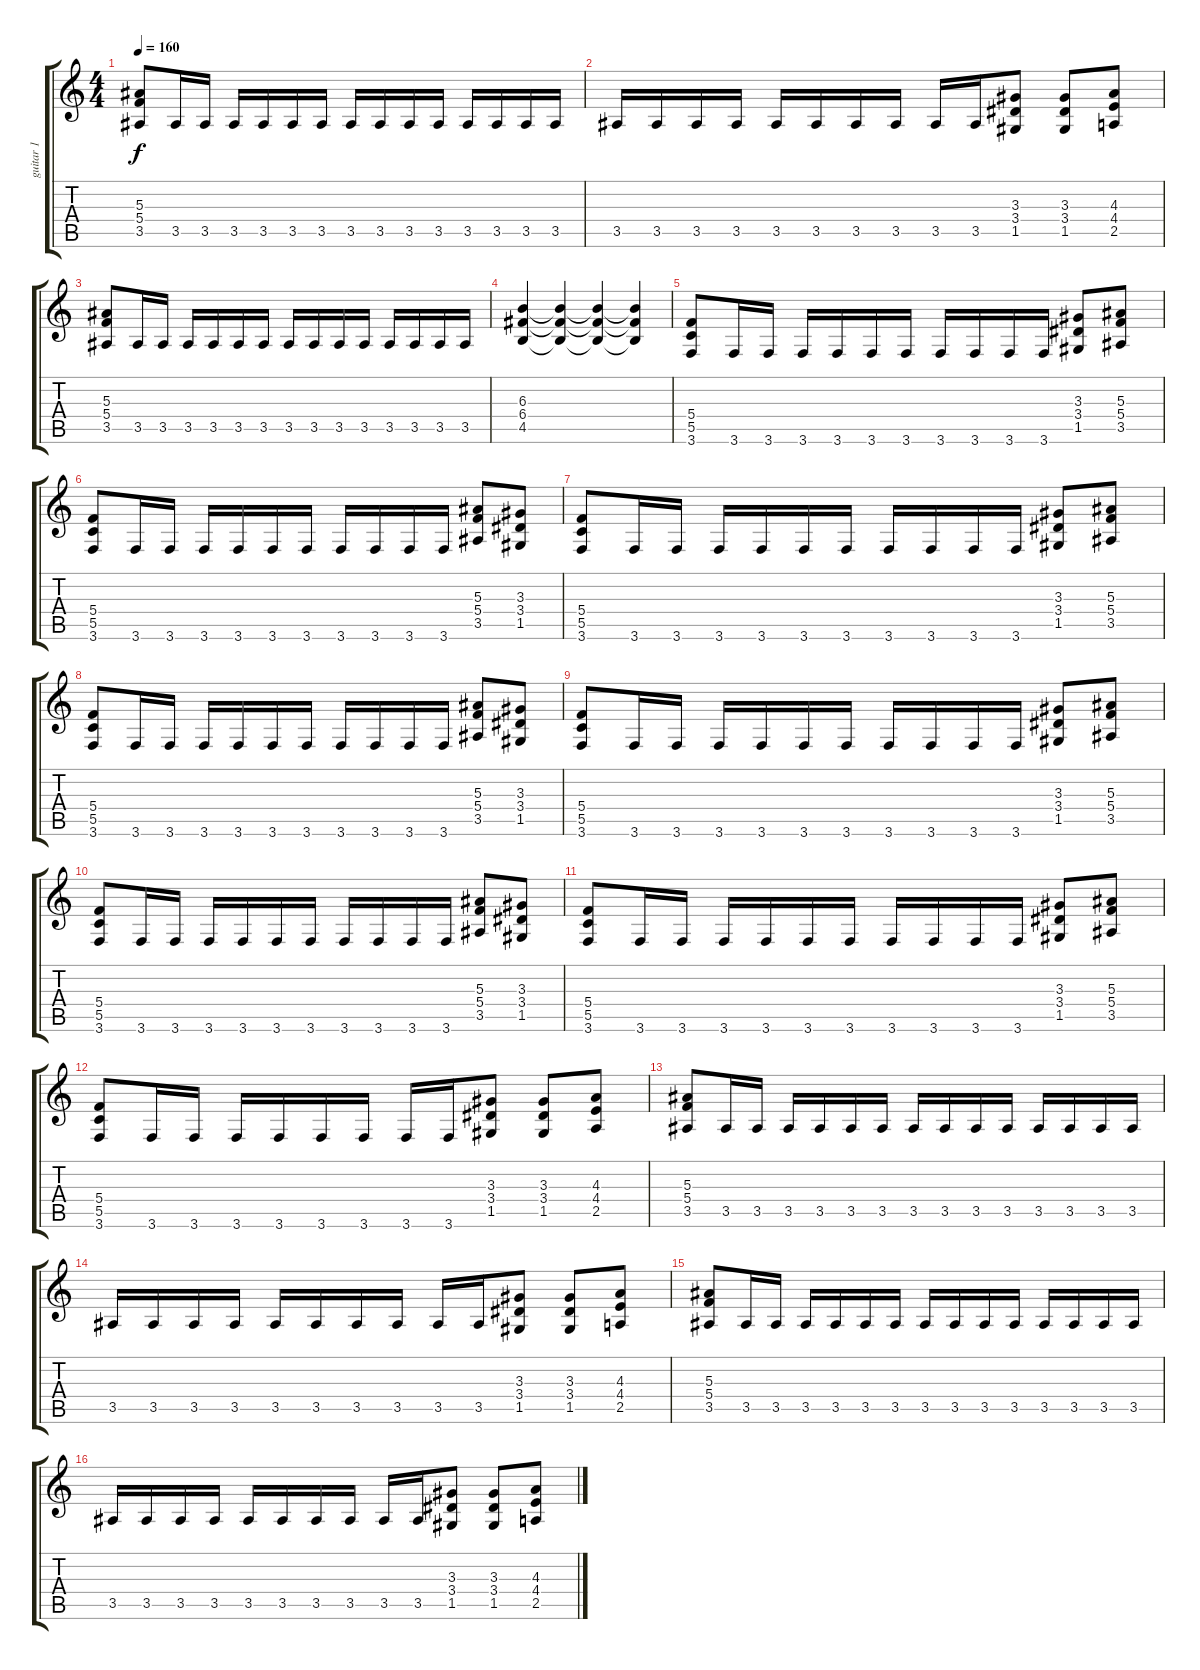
\track ("guitar 1" "guitar 1") {instrument distortionguitar}
\staff {score tabs}
\tuning (D4 A3 F3 C3 G2 D2) {hide}
\ts (4 4)
\tempo 160
\clef g2
\ks c
(5.3 5.4 3.5).8{dy f} 3.5.16 3.5.16 3.5.16 3.5.16 3.5.16 3.5.16 3.5.16 3.5.16 3.5.16 3.5.16 3.5.16 3.5.16 3.5.16 3.5.16 |
3.5.16 3.5.16 3.5.16 3.5.16 3.5.16 3.5.16 3.5.16 3.5.16 3.5.16 3.5.16 (3.3 3.4 1.5).8 (3.3 3.4 1.5).8 (4.3 4.4 2.5).8 |
(5.3 5.4 3.5).8 3.5.16 3.5.16 3.5.16 3.5.16 3.5.16 3.5.16 3.5.16 3.5.16 3.5.16 3.5.16 3.5.16 3.5.16 3.5.16 3.5.16 |
(6.3 6.4 4.5).4 (6.3{t} 6.4{t} 4.5{t}).4 (6.3{t} 6.4{t} 4.5{t}).4 (6.3{t} 6.4{t} 4.5{t}).4 |
(5.4 5.5 3.6).8 3.6.16 3.6.16 3.6.16 3.6.16 3.6.16 3.6.16 3.6.16 3.6.16 3.6.16 3.6.16 (3.3 3.4 1.5).8 (5.3 5.4 3.5).8 |
(5.4 5.5 3.6).8 3.6.16 3.6.16 3.6.16 3.6.16 3.6.16 3.6.16 3.6.16 3.6.16 3.6.16 3.6.16 (5.3 5.4 3.5).8 (3.3 3.4 1.5).8 |
(5.4 5.5 3.6).8 3.6.16 3.6.16 3.6.16 3.6.16 3.6.16 3.6.16 3.6.16 3.6.16 3.6.16 3.6.16 (3.3 3.4 1.5).8 (5.3 5.4 3.5).8 |
(5.4 5.5 3.6).8 3.6.16 3.6.16 3.6.16 3.6.16 3.6.16 3.6.16 3.6.16 3.6.16 3.6.16 3.6.16 (5.3 5.4 3.5).8 (3.3 3.4 1.5).8 |
(5.4 5.5 3.6).8 3.6.16 3.6.16 3.6.16 3.6.16 3.6.16 3.6.16 3.6.16 3.6.16 3.6.16 3.6.16 (3.3 3.4 1.5).8 (5.3 5.4 3.5).8 |
(5.4 5.5 3.6).8 3.6.16 3.6.16 3.6.16 3.6.16 3.6.16 3.6.16 3.6.16 3.6.16 3.6.16 3.6.16 (5.3 5.4 3.5).8 (3.3 3.4 1.5).8 |
(5.4 5.5 3.6).8 3.6.16 3.6.16 3.6.16 3.6.16 3.6.16 3.6.16 3.6.16 3.6.16 3.6.16 3.6.16 (3.3 3.4 1.5).8 (5.3 5.4 3.5).8 |
(5.4 5.5 3.6).8 3.6.16 3.6.16 3.6.16 3.6.16 3.6.16 3.6.16 3.6.16 3.6.16 (3.3 3.4 1.5).8 (3.3 3.4 1.5).8 (4.3 4.4 2.5).8 |
(5.3 5.4 3.5).8 3.5.16 3.5.16 3.5.16 3.5.16 3.5.16 3.5.16 3.5.16 3.5.16 3.5.16 3.5.16 3.5.16 3.5.16 3.5.16 3.5.16 |
3.5.16 3.5.16 3.5.16 3.5.16 3.5.16 3.5.16 3.5.16 3.5.16 3.5.16 3.5.16 (3.3 3.4 1.5).8 (3.3 3.4 1.5).8 (4.3 4.4 2.5).8 |
(5.3 5.4 3.5).8 3.5.16 3.5.16 3.5.16 3.5.16 3.5.16 3.5.16 3.5.16 3.5.16 3.5.16 3.5.16 3.5.16 3.5.16 3.5.16 3.5.16 |
3.5.16 3.5.16 3.5.16 3.5.16 3.5.16 3.5.16 3.5.16 3.5.16 3.5.16 3.5.16 (3.3 3.4 1.5).8 (3.3 3.4 1.5).8 (4.3 4.4 2.5).8
